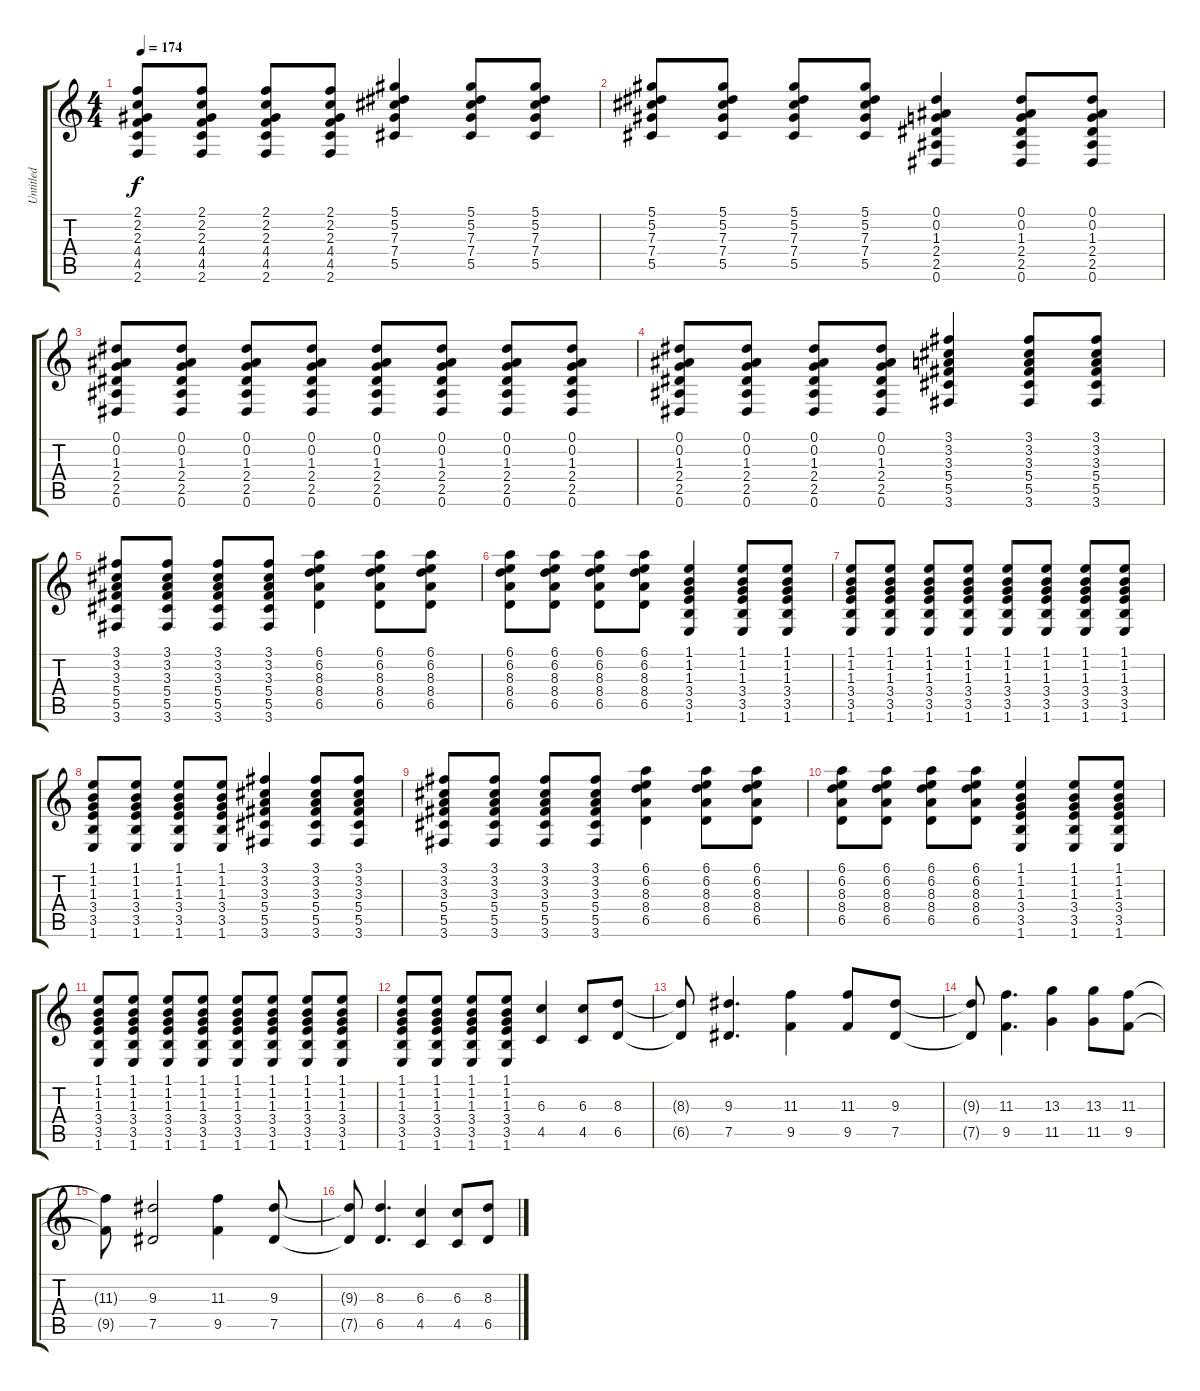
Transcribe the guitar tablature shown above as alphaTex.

\track ("Untitled" "Untitled") {instrument overdrivenguitar}
\staff {score tabs}
\tuning (Eb4 Bb3 Gb3 Db3 Ab2 Eb2) {hide}
\ts (4 4)
\tempo 174
\clef g2
\ks c
(2.1 2.2 2.3 4.4 4.5 2.6).8{dy f} (2.1 2.2 2.3 4.4 4.5 2.6).8 (2.1 2.2 2.3 4.4 4.5 2.6).8 (2.1 2.2 2.3 4.4 4.5 2.6).8 (5.1 5.2 7.3 7.4 5.5).4 (5.1 5.2 7.3 7.4 5.5).8 (5.1 5.2 7.3 7.4 5.5).8 |
(5.1 5.2 7.3 7.4 5.5).8 (5.1 5.2 7.3 7.4 5.5).8 (5.1 5.2 7.3 7.4 5.5).8 (5.1 5.2 7.3 7.4 5.5).8 (0.1 0.2 1.3 2.4 2.5 0.6).4 (0.1 0.2 1.3 2.4 2.5 0.6).8 (0.1 0.2 1.3 2.4 2.5 0.6).8 |
(0.1 0.2 1.3 2.4 2.5 0.6).8 (0.1 0.2 1.3 2.4 2.5 0.6).8 (0.1 0.2 1.3 2.4 2.5 0.6).8 (0.1 0.2 1.3 2.4 2.5 0.6).8 (0.1 0.2 1.3 2.4 2.5 0.6).8 (0.1 0.2 1.3 2.4 2.5 0.6).8 (0.1 0.2 1.3 2.4 2.5 0.6).8 (0.1 0.2 1.3 2.4 2.5 0.6).8 |
(0.1 0.2 1.3 2.4 2.5 0.6).8 (0.1 0.2 1.3 2.4 2.5 0.6).8 (0.1 0.2 1.3 2.4 2.5 0.6).8 (0.1 0.2 1.3 2.4 2.5 0.6).8 (3.1 3.2 3.3 5.4 5.5 3.6).4 (3.1 3.2 3.3 5.4 5.5 3.6).8 (3.1 3.2 3.3 5.4 5.5 3.6).8 |
(3.1 3.2 3.3 5.4 5.5 3.6).8 (3.1 3.2 3.3 5.4 5.5 3.6).8 (3.1 3.2 3.3 5.4 5.5 3.6).8 (3.1 3.2 3.3 5.4 5.5 3.6).8 (6.1 6.2 8.3 8.4 6.5).4 (6.1 6.2 8.3 8.4 6.5).8 (6.1 6.2 8.3 8.4 6.5).8 |
(6.1 6.2 8.3 8.4 6.5).8 (6.1 6.2 8.3 8.4 6.5).8 (6.1 6.2 8.3 8.4 6.5).8 (6.1 6.2 8.3 8.4 6.5).8 (1.1 1.2 1.3 3.4 3.5 1.6).4 (1.1 1.2 1.3 3.4 3.5 1.6).8 (1.1 1.2 1.3 3.4 3.5 1.6).8 |
(1.1 1.2 1.3 3.4 3.5 1.6).8 (1.1 1.2 1.3 3.4 3.5 1.6).8 (1.1 1.2 1.3 3.4 3.5 1.6).8 (1.1 1.2 1.3 3.4 3.5 1.6).8 (1.1 1.2 1.3 3.4 3.5 1.6).8 (1.1 1.2 1.3 3.4 3.5 1.6).8 (1.1 1.2 1.3 3.4 3.5 1.6).8 (1.1 1.2 1.3 3.4 3.5 1.6).8 |
(1.1 1.2 1.3 3.4 3.5 1.6).8 (1.1 1.2 1.3 3.4 3.5 1.6).8 (1.1 1.2 1.3 3.4 3.5 1.6).8 (1.1 1.2 1.3 3.4 3.5 1.6).8 (3.1 3.2 3.3 5.4 5.5 3.6).4 (3.1 3.2 3.3 5.4 5.5 3.6).8 (3.1 3.2 3.3 5.4 5.5 3.6).8 |
(3.1 3.2 3.3 5.4 5.5 3.6).8 (3.1 3.2 3.3 5.4 5.5 3.6).8 (3.1 3.2 3.3 5.4 5.5 3.6).8 (3.1 3.2 3.3 5.4 5.5 3.6).8 (6.1 6.2 8.3 8.4 6.5).4 (6.1 6.2 8.3 8.4 6.5).8 (6.1 6.2 8.3 8.4 6.5).8 |
(6.1 6.2 8.3 8.4 6.5).8 (6.1 6.2 8.3 8.4 6.5).8 (6.1 6.2 8.3 8.4 6.5).8 (6.1 6.2 8.3 8.4 6.5).8 (1.1 1.2 1.3 3.4 3.5 1.6).4 (1.1 1.2 1.3 3.4 3.5 1.6).8 (1.1 1.2 1.3 3.4 3.5 1.6).8 |
(1.1 1.2 1.3 3.4 3.5 1.6).8 (1.1 1.2 1.3 3.4 3.5 1.6).8 (1.1 1.2 1.3 3.4 3.5 1.6).8 (1.1 1.2 1.3 3.4 3.5 1.6).8 (1.1 1.2 1.3 3.4 3.5 1.6).8 (1.1 1.2 1.3 3.4 3.5 1.6).8 (1.1 1.2 1.3 3.4 3.5 1.6).8 (1.1 1.2 1.3 3.4 3.5 1.6).8 |
(1.1 1.2 1.3 3.4 3.5 1.6).8 (1.1 1.2 1.3 3.4 3.5 1.6).8 (1.1 1.2 1.3 3.4 3.5 1.6).8 (1.1 1.2 1.3 3.4 3.5 1.6).8 (6.3 4.5).4 (6.3 4.5).8 (8.3 6.5).8 |
(8.3{t} 6.5{t}).8 (9.3 7.5).4{d} (11.3 9.5).4 (11.3 9.5).8 (9.3 7.5).8 |
(9.3{t} 7.5{t}).8 (11.3 9.5).4{d} (13.3 11.5).4 (13.3 11.5).8 (11.3 9.5).8 |
(11.3{t} 9.5{t}).8 (9.3 7.5).2 (11.3 9.5).4 (9.3 7.5).8 |
(9.3{t} 7.5{t}).8 (8.3 6.5).4{d} (6.3 4.5).4 (6.3 4.5).8 (8.3 6.5).8
